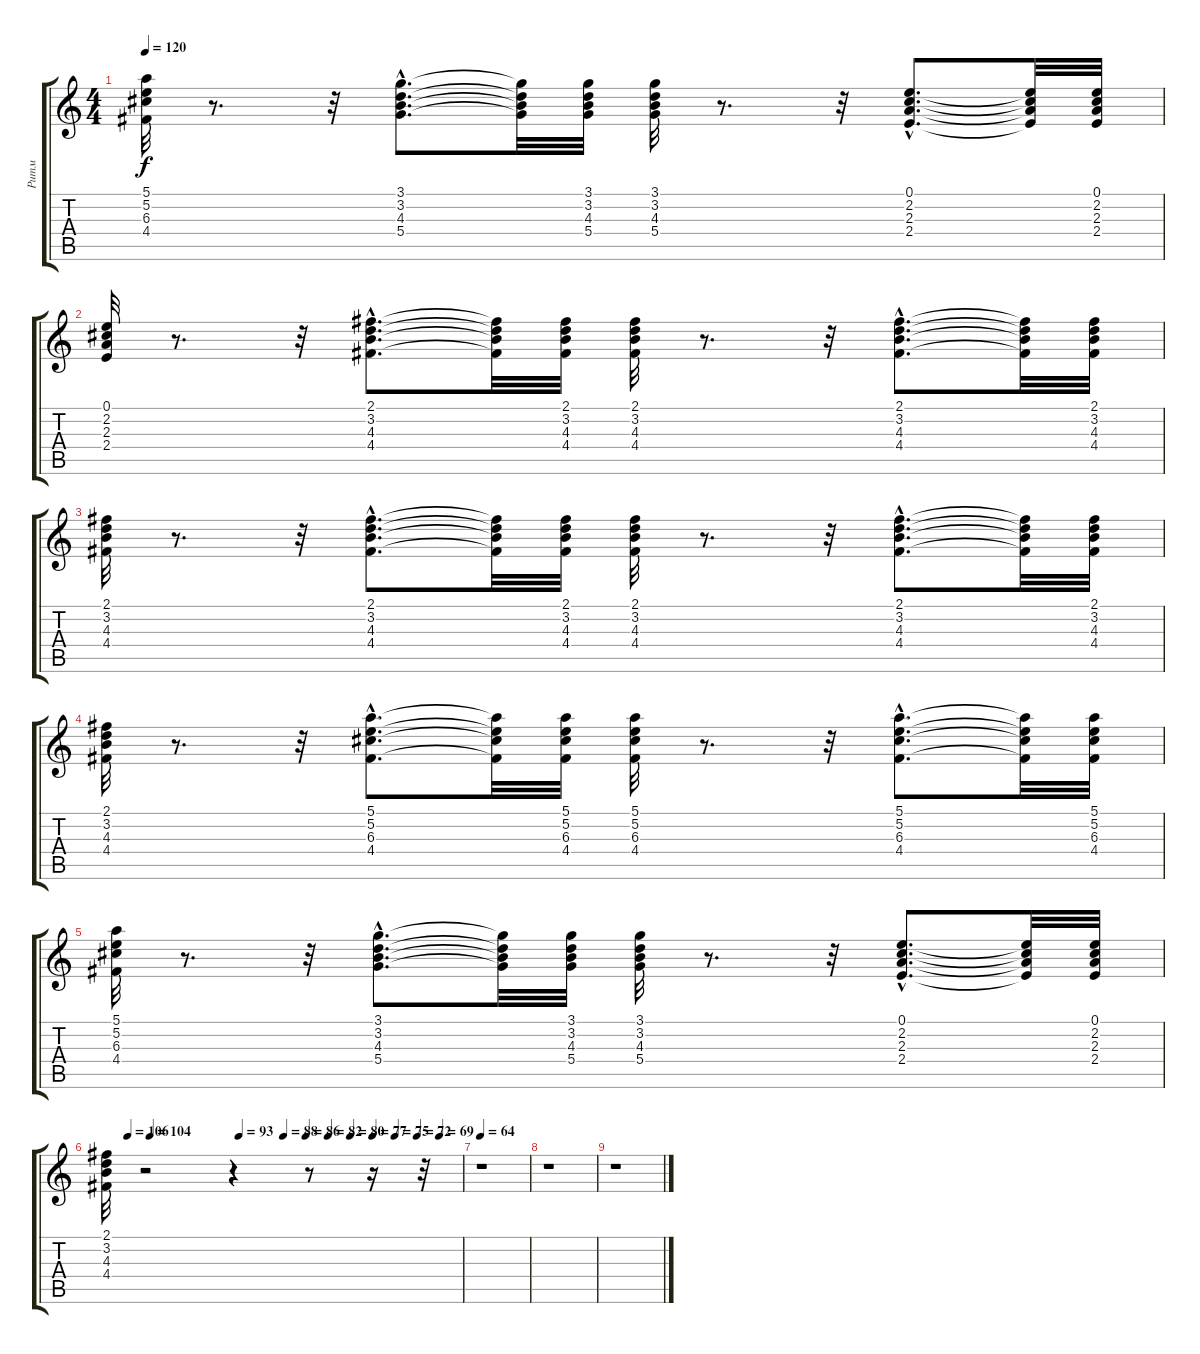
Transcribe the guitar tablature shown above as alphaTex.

\track ("Ритм" "Ритм") {instrument electricguitarclean}
\staff {score tabs}
\tuning (E4 B3 G3 D3 A2 E2) {hide}
\ts (4 4)
\tempo 120
\clef g2
\ks c
(5.1 5.2 6.3 4.4).32{dy f} r.8{d} r.32 (3.1{hac} 3.2{hac} 4.3{hac} 5.4{hac}).8{d} (3.1{t} 3.2{t} 4.3{t} 5.4{t}).32 (3.1 3.2 4.3 5.4).32 (3.1 3.2 4.3 5.4).32 r.8{d} r.32 (0.1{hac} 2.2{hac} 2.3{hac} 2.4{hac}).8{d} (0.1{t} 2.2{t} 2.3{t} 2.4{t}).32 (0.1 2.2 2.3 2.4).32 |
(0.1 2.2 2.3 2.4).32 r.8{d} r.32 (2.1{hac} 3.2{hac} 4.3{hac} 4.4{hac}).8{d} (2.1{t} 3.2{t} 4.3{t} 4.4{t}).32 (2.1 3.2 4.3 4.4).32 (2.1 3.2 4.3 4.4).32 r.8{d} r.32 (2.1{hac} 3.2{hac} 4.3{hac} 4.4{hac}).8{d} (2.1{t} 3.2{t} 4.3{t} 4.4{t}).32 (2.1 3.2 4.3 4.4).32 |
(2.1 3.2 4.3 4.4).32 r.8{d} r.32 (2.1{hac} 3.2{hac} 4.3{hac} 4.4{hac}).8{d} (2.1{t} 3.2{t} 4.3{t} 4.4{t}).32 (2.1 3.2 4.3 4.4).32 (2.1 3.2 4.3 4.4).32 r.8{d} r.32 (2.1{hac} 3.2{hac} 4.3{hac} 4.4{hac}).8{d} (2.1{t} 3.2{t} 4.3{t} 4.4{t}).32 (2.1 3.2 4.3 4.4).32 |
(2.1 3.2 4.3 4.4).32 r.8{d} r.32 (5.1{hac} 5.2{hac} 6.3{hac} 4.4{hac}).8{d} (5.1{t} 5.2{t} 6.3{t} 4.4{t}).32 (5.1 5.2 6.3 4.4).32 (5.1 5.2 6.3 4.4).32 r.8{d} r.32 (5.1{hac} 5.2{hac} 6.3{hac} 4.4{hac}).8{d} (5.1{t} 5.2{t} 6.3{t} 4.4{t}).32 (5.1 5.2 6.3 4.4).32 |
(5.1 5.2 6.3 4.4).32 r.8{d} r.32 (3.1{hac} 3.2{hac} 4.3{hac} 5.4{hac}).8{d} (3.1{t} 3.2{t} 4.3{t} 5.4{t}).32 (3.1 3.2 4.3 5.4).32 (3.1 3.2 4.3 5.4).32 r.8{d} r.32 (0.1{hac} 2.2{hac} 2.3{hac} 2.4{hac}).8{d} (0.1{t} 2.2{t} 2.3{t} 2.4{t}).32 (0.1 2.2 2.3 2.4).32 |
\tempo (106 0.0625)
\tempo (104 0.125)
\tempo (93 0.375)
\tempo (88 0.5)
\tempo (86 0.5625)
\tempo (82 0.625)
\tempo (80 0.6875)
\tempo (77 0.75)
\tempo (75 0.8125)
\tempo (72 0.875)
\tempo (69 0.9375)
(2.1 3.2 4.3 4.4).32 r.2 r.4 r.8 r.16 r.32 |
\tempo 64
r.1 |
r.1 |
r.1
